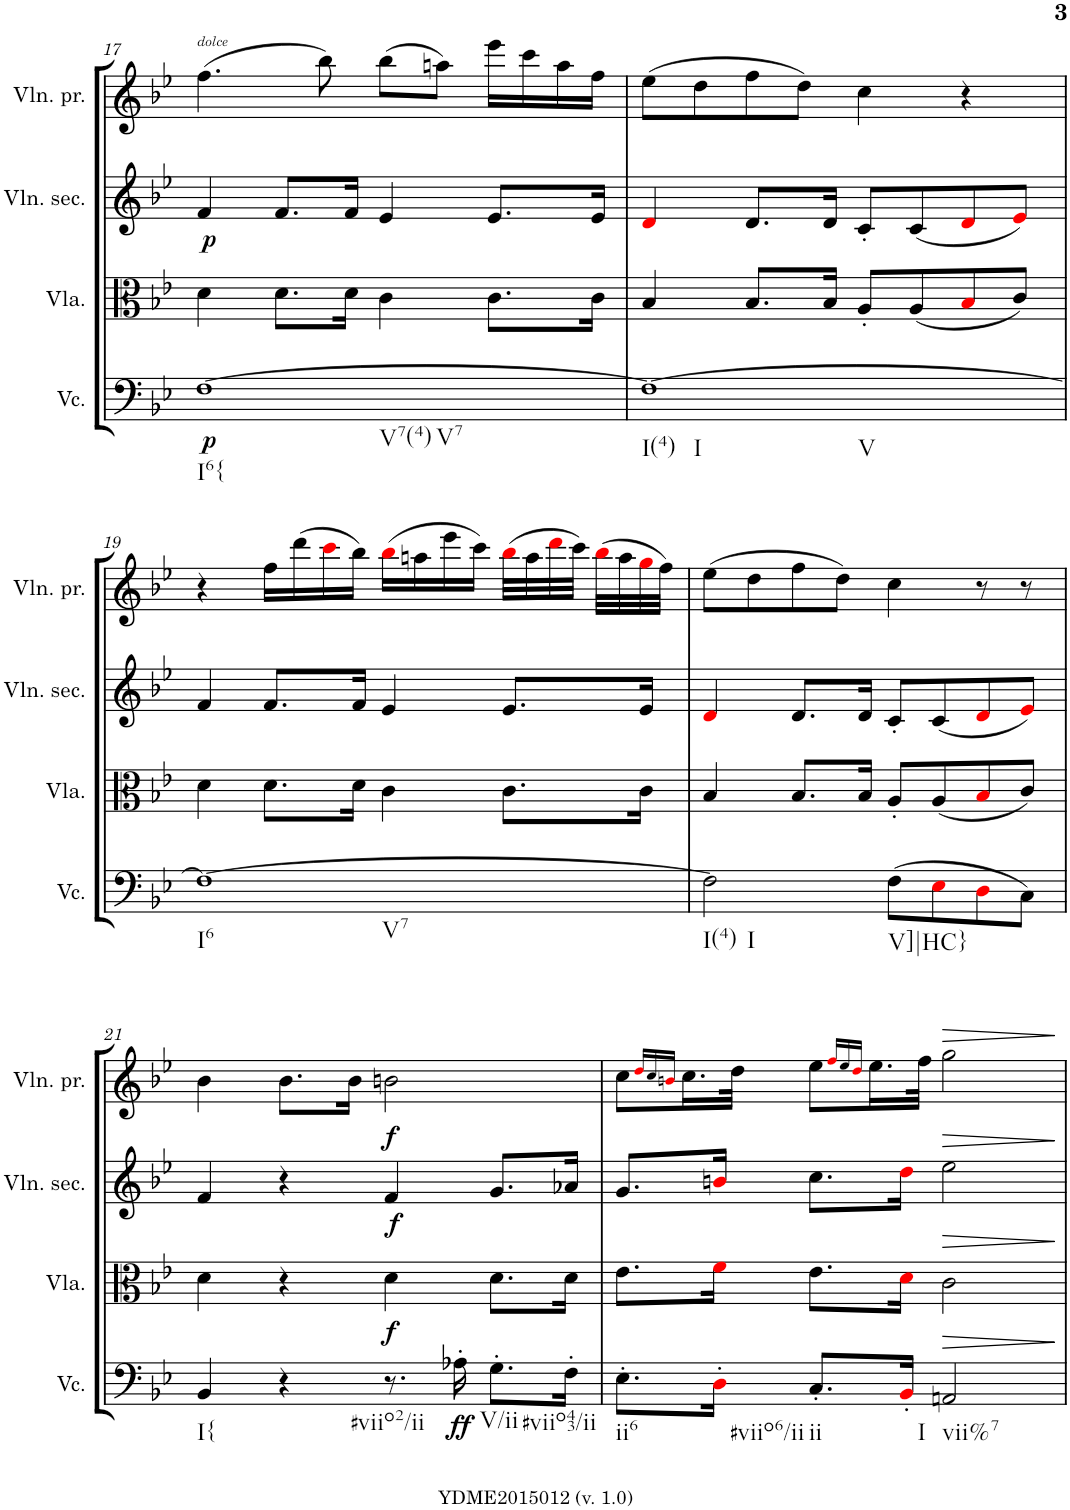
**kern	**dynam	**kern	**dynam	**kern	**dynam	**kern	**dynam
*part4	*part4	*part3	*part3	*part2	*part2	*part1	*part1
*staff4	*staff4	*staff3	*staff3	*staff2	*staff2	*staff1	*staff1
*I"Violoncelle	*	*I"Viola	*	*I"Violino secondo	*	*I"Violino primo	*
*I'Vc.	*	*I'Vla.	*	*I'Vln. sec.	*	*I'Vln. pr.	*
!!LO:PB:g=z
*clefF4	*	*clefC3	*	*clefG2	*	*clefG2	*
*k[b-e-]	*	*k[b-e-]	*	*k[b-e-]	*	*k[b-e-]	*
*B-:	*	*B-:	*	*B-:	*	*B-:	*
*M2/2	*	*M2/2	*	*M2/2	*	*M2/2	*
*met(c|)	*	*met(c|)	*	*met(c|)	*	*met(c|)	*
=17	=17	=17	=17	=17	=17	=17	=17
!	!	!	!	!	!	!LO:TX:a:i:t=dolce	!
!LO:TX:b:t=I6{	!	!	!	!	!	!	!
!LO:TX:b:t=V7(4)	!	!	!	!	!	!	!
!LO:TX:b:t=V7	!	!	!	!	!	!	!
!	!LO:DY:b	!	!	!	!LO:DY:b	!	!
[1F	p	4d\	.	4f/	p	(>4.ff\	.
.	.	8.d\L	.	8.f/L	.	.	.
.	.	.	.	.	.	8bb-\)	.
.	.	16d\Jk	.	16f/Jk	.	.	.
.	.	4c\	.	4e-/	.	(>8bb-\L	.
.	.	.	.	.	.	8aan\J)	.
.	.	8.c\L	.	8.e-/L	.	16eee-\LL	.
.	.	.	.	.	.	16ccc\	.
.	.	.	.	.	.	16aa\	.
.	.	16c\Jk	.	16e-/Jk	.	16ff\JJ	.
=18	=18	=18	=18	=18	=18	=18	=18
!LO:TX:b:t=I(4)	!	!	!	!	!	!	!
!LO:TX:b:t=I	!	!	!	!	!	!	!
!LO:TX:b:t=V	!	!	!	!	!	!	!
1F_	.	4B-/	.	4di/	.	(>8ee-\L	.
.	.	.	.	.	.	8dd\	.
.	.	8.B-/L	.	8.d/L	.	8ff\	.
.	.	.	.	.	.	8dd\J)	.
.	.	16B-/Jk	.	16d/Jk	.	.	.
.	.	8A'/L	.	8c'/L	.	4cc\	.
.	.	(<8A/	.	(<8c/	.	.	.
.	.	8B-i/	.	8di/	.	4r	.
.	.	8c/J)	.	8e-i/J)	.	.	.
!!LO:LB:g=z
=19	=19	=19	=19	=19	=19	=19	=19
!LO:TX:b:t=I6	!	!	!	!	!	!	!
!LO:TX:b:t=V7	!	!	!	!	!	!	!
1F_	.	4d\	.	4f/	.	4r	.
.	.	8.d\L	.	8.f/L	.	16ff\LL	.
.	.	.	.	.	.	(>16ddd\	.
.	.	.	.	.	.	16ccci\	.
.	.	16d\Jk	.	16f/Jk	.	16bb-\JJ)	.
.	.	4c\	.	4e-/	.	(>16bb-i\LL	.
.	.	.	.	.	.	16aan\	.
.	.	.	.	.	.	16eee-\	.
.	.	.	.	.	.	16ccc\JJ)	.
.	.	8.c\L	.	8.e-/L	.	(>32bb-i\LLL	.
.	.	.	.	.	.	32aa\	.
.	.	.	.	.	.	32dddi\	.
.	.	.	.	.	.	32ccc\JJJ)	.
.	.	.	.	.	.	(>32bb-i\LLL	.
.	.	.	.	.	.	32aa\	.
.	.	16c\Jk	.	16e-/Jk	.	32ggi\	.
.	.	.	.	.	.	32ff\JJJ)	.
=20	=20	=20	=20	=20	=20	=20	=20
!LO:TX:b:t=I(4)	!	!	!	!	!	!	!
!LO:TX:b:t=I	!	!	!	!	!	!	!
2F\]	.	4B-/	.	4di/	.	(>8ee-\L	.
.	.	.	.	.	.	8dd\	.
.	.	8.B-/L	.	8.d/L	.	8ff\	.
.	.	.	.	.	.	8dd\J)	.
.	.	16B-/Jk	.	16d/Jk	.	.	.
!LO:TX:b:t=V]|HC}	!	!	!	!	!	!	!
(>8F\L	.	8A'/L	.	8c'/L	.	4cc\	.
8E-i\	.	(<8A/	.	(<8c/	.	.	.
8Di\	.	8B-i/	.	8di/	.	8r	.
8C\J)	.	8c/J)	.	8e-i/J)	.	8r	.
!!LO:LB:g=z
=21	=21	=21	=21	=21	=21	=21	=21
!LO:TX:b:t=I{	!	!	!	!	!	!	!
4BB-/	.	4d\	.	4f/	.	4b-\	.
4r	.	4r	.	4r	.	8.b-\L	.
.	.	.	.	.	.	16b-\Jk	.
!LO:TX:b:t=#viio2/ii	!	!	!	!	!	!	!
!	!	!	!LO:DY:b	!	!LO:DY:b	!	!LO:DY:b
8.r	.	4d\	f	4f/	f	2bn\	f
!	!LO:DY:b	!	!	!	!	!	!
16A-X'\	ff	.	.	.	.	.	.
!LO:TX:b:t=V/ii	!	!	!	!	!	!	!
8.G'\L	.	8.d\L	.	8.g/L	.	.	.
!LO:TX:b:t=#viio43/ii	!	!	!	!	!	!	!
16F'\Jk	.	16d\Jk	.	16a-X/Jk	.	.	.
=22	=22	=22	=22	=22	=22	=22	=22
!LO:TX:b:t=ii6	!	!	!	!	!	!	!
8.E-'\L	.	8.e-\L	.	8.g/L	.	8cc\L	.
.	.	.	.	.	.	16qddi/LL	.
.	.	.	.	.	.	16qcc/	.
.	.	.	.	.	.	16qbni/JJ	.
.	.	.	.	.	.	16.cc\L	.
!LO:TX:b:t=#viio6/ii	!	!	!	!	!	!	!
16D'i\Jk	.	16fi\Jk	.	16bni/Jk	.	.	.
.	.	.	.	.	.	32dd\JJk	.
!LO:TX:b:t=ii	!	!	!	!	!	!	!
8.C'/L	.	8.e-\L	.	8.cc\L	.	8ee-\L	.
.	.	.	.	.	.	16qffi/LL	.
.	.	.	.	.	.	16qee-/	.
.	.	.	.	.	.	16qddi/JJ	.
.	.	.	.	.	.	16.ee-\L	.
!LO:TX:b:t=I	!	!	!	!	!	!	!
16BB-'i/Jk	.	16di\Jk	.	16ddi\Jk	.	.	.
.	.	.	.	.	.	32ff\JJk	.
!LO:TX:b:t=vii%7	!	!	!	!	!	!	!
!	!LO:HP:b	!	!LO:HP:b	!	!LO:HP:b	!	!LO:HP:b
2AAn/	>	2c\	>	2ee-\	>	2gg\	>
.	]	.	]	.	]	.	]
=	=	=	=	=	=	=	=
*-	*-	*-	*-	*-	*-	*-	*-
